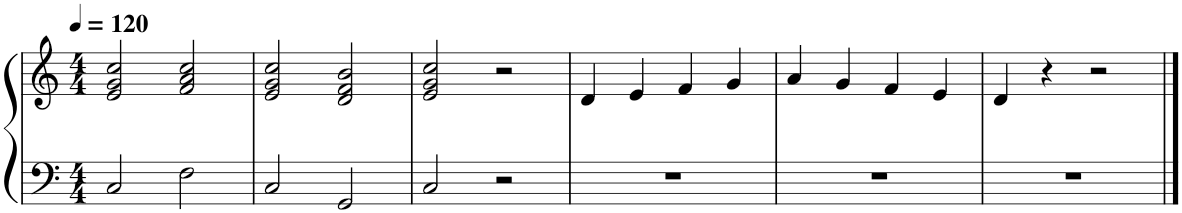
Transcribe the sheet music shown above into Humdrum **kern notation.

**kern	**kern
*part1	*part1
*staff2	*staff1
*I"Piano	*
*I'Pno.	*
*clefF4	*clefG2
*k[]	*k[]
*M4/4	*M4/4
*MM120	*MM120
=1	=1
2C/	2e/ 2g/ 2cc/
2F\	2f/ 2a/ 2cc/
=2	=2
2C/	2e/ 2g/ 2cc/
2GG/	2d/ 2f/ 2b/
=3	=3
2C/	2e/ 2g/ 2cc/
2r	2r
=4	=4
1r	4d/
.	4e/
.	4f/
.	4g/
=5	=5
1r	4a/
.	4g/
.	4f/
.	4e/
=6	=6
1r	4d/
.	4r
.	2r
==	==
*-	*-
